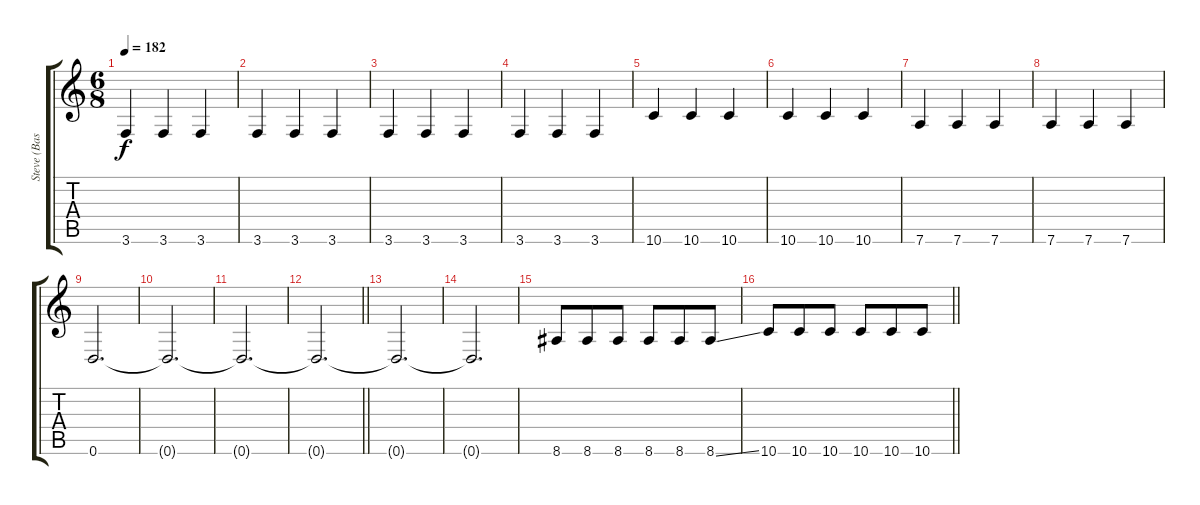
\track ("Steve (Bass)" "Steve (Bas") {instrument acousticbass}
\staff {score tabs}
\tuning (E4 B3 G3 D3 A2 D2) {hide}
\ts (6 8)
\tempo 182
\clef g2
\ks c
3.6.4{dy f} 3.6.4 3.6.4 |
3.6.4 3.6.4 3.6.4 |
3.6.4 3.6.4 3.6.4 |
3.6.4 3.6.4 3.6.4 |
10.6.4 10.6.4 10.6.4 |
10.6.4 10.6.4 10.6.4 |
7.6.4 7.6.4 7.6.4 |
7.6.4 7.6.4 7.6.4 |
0.6.2{d} |
0.6{t}.2{d} |
0.6{t}.2{d} |
\barLineRight lightlight
0.6{t}.2{d} |
0.6{t}.2{d} |
0.6{t}.2{d} |
8.6.8 8.6.8 8.6.8 8.6.8 8.6.8 8.6{ss}.8 |
\barLineRight lightlight
10.6.8 10.6.8 10.6.8 10.6.8 10.6.8 10.6.8
